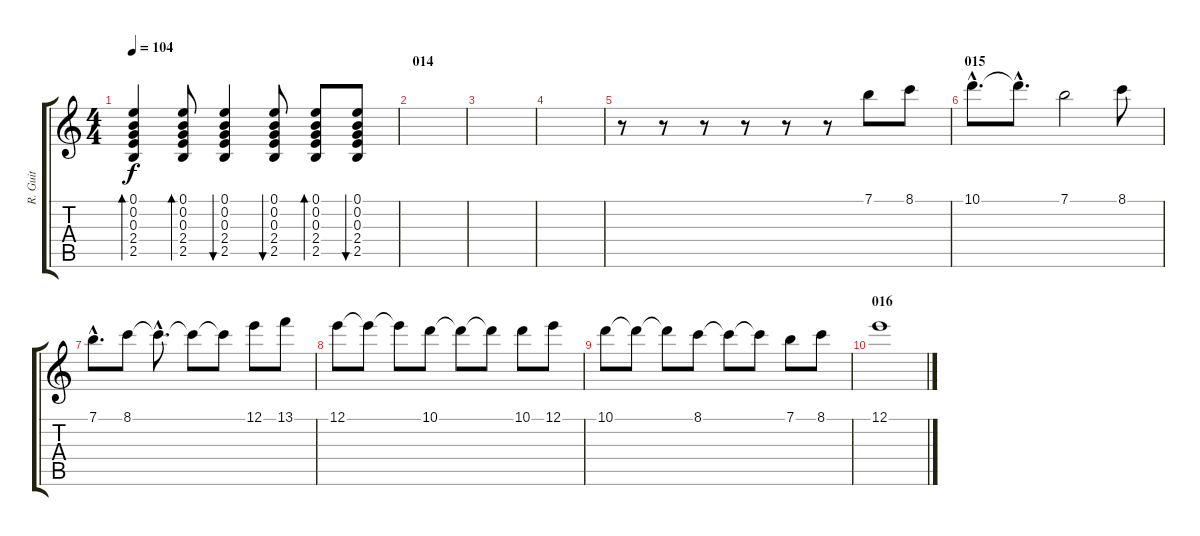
\track ("R. Guit" "R. Guit") {instrument acousticguitarsteel}
\staff {score tabs}
\tuning (E4 B3 G3 D3 A2 E2) {hide}
\ts (4 4)
\tempo 104
\clef g2
\ks c
(0.1 0.2 0.3 2.4 2.5).4{bd 60 dy f} (0.1 0.2 0.3 2.4 2.5).8{bd 60} (0.1 0.2 0.3 2.4 2.5).4{bu 60} (0.1 0.2 0.3 2.4 2.5).8{bu 60} (0.1 0.2 0.3 2.4 2.5).8{bd 60} (0.1 0.2 0.3 2.4 2.5).8{bu 60} |
\section ("" "014")
|
|
|
r.8 r.8 r.8 r.8 r.8 r.8 7.1.8 8.1.8 |
\section ("" "015")
10.1{hac}.8{d} 10.1{hac t}.8{d} 7.1.2 8.1.8 |
7.1{hac}.8{d} 8.1.8 8.1{hac t}.8{d} 8.1{t}.8 8.1{t}.8 12.1.8 13.1.8 |
12.1.8 12.1{t}.8 12.1{t}.8 10.1.8 10.1{t}.8 10.1{t}.8 10.1.8 12.1.8 |
10.1.8 10.1{t}.8 10.1{t}.8 8.1.8 8.1{t}.8 8.1{t}.8 7.1.8 8.1.8 |
\section ("" "016")
12.1.1
